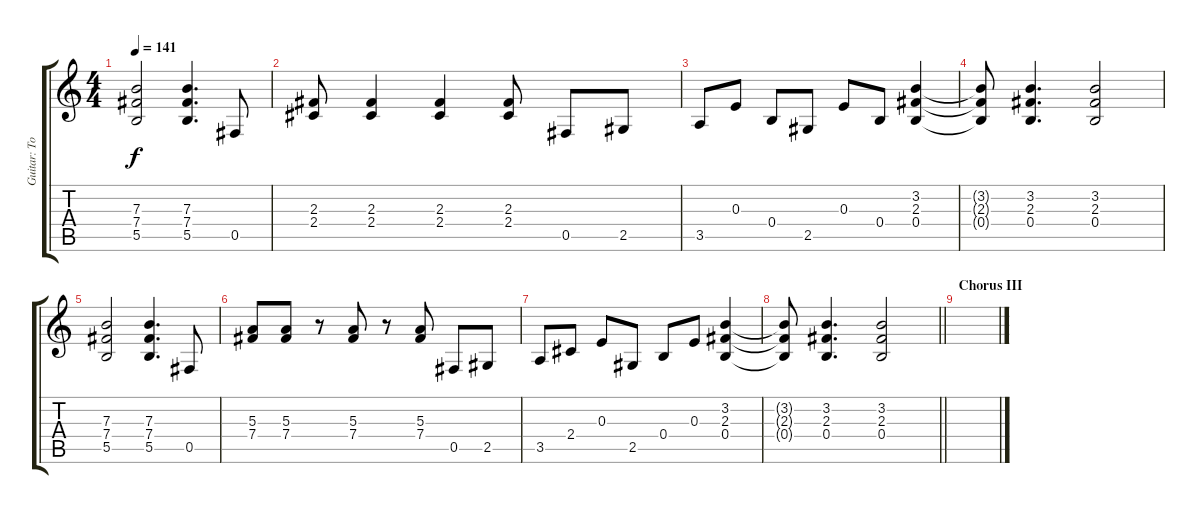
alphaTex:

\track ("Guitar: Tony" "Guitar: To") {instrument distortionguitar}
\staff {score tabs}
\tuning (Db4 Ab3 E3 B2 Gb2 Db2) {hide}
\ts (4 4)
\tempo 141
\clef g2
\ks c
(7.3 7.4 5.5).2{dy f} (7.3 7.4 5.5).4{d} 0.5.8 |
(2.3 2.4).8 (2.3 2.4).4 (2.3 2.4).4 (2.3 2.4).8 0.5.8 2.5.8 |
3.5.8 0.3.8 0.4.8 2.5.8 0.3.8 0.4.8 (3.2 2.3 0.4).4 |
(3.2{t} 2.3{t} 0.4{t}).8 (3.2 2.3 0.4).4{d} (3.2 2.3 0.4).2 |
(7.3 7.4 5.5).2 (7.3 7.4 5.5).4{d} 0.5.8 |
(5.3 7.4).8 (5.3 7.4).8 r.8 (5.3 7.4).8 r.8 (5.3 7.4).8 0.5.8 2.5.8 |
3.5.8 2.4.8 0.3.8 2.5.8 0.4.8 0.3.8 (3.2 2.3 0.4).4 |
\barLineRight lightlight
(3.2{t} 2.3{t} 0.4{t}).8 (3.2 2.3 0.4).4{d} (3.2 2.3 0.4).2 |
\section ("" "Chorus III")
